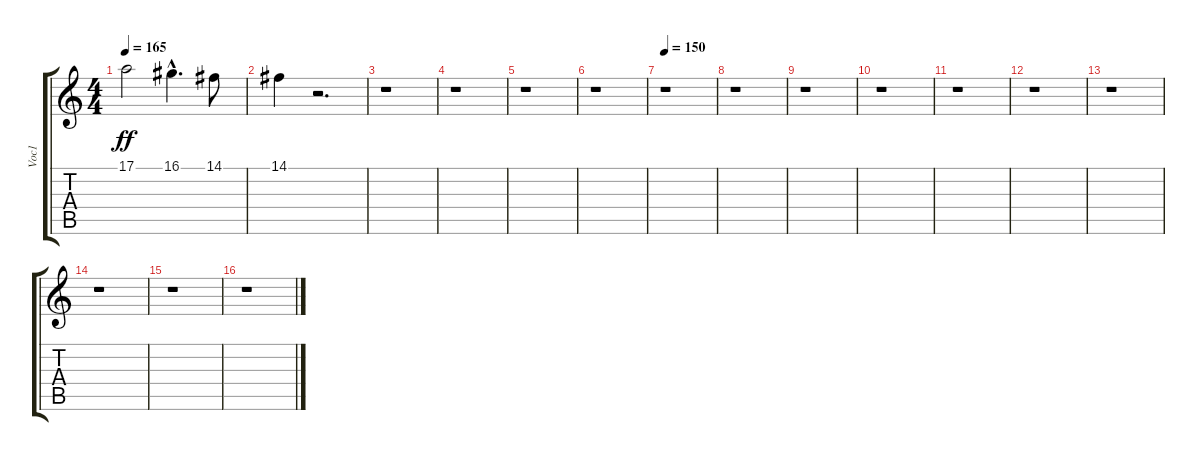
\track ("Voc1" "Voc1") {instrument acousticgrandpiano}
\staff {score tabs}
\tuning (E4 B3 G3 D3 A2 E2) {hide}
\ts (4 4)
\tempo 165
\clef g2
\ks c
17.1.2{dy ff} 16.1{hac}.4{d} 14.1.8 |
14.1.4 r.2{d} |
r.1 |
r.1 |
r.1 |
r.1 |
\tempo 150
r.1 |
r.1 |
r.1 |
r.1 |
r.1 |
r.1 |
r.1 |
r.1 |
r.1 |
r.1
